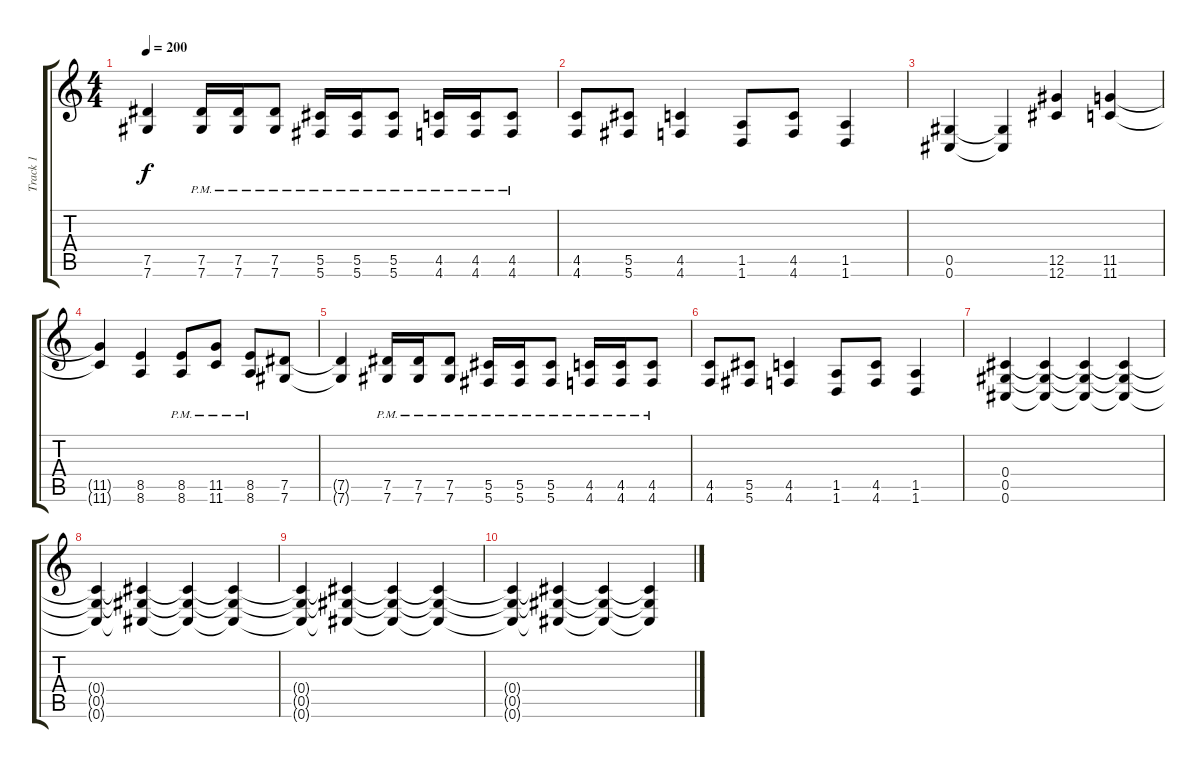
\track ("Track 1" "Track 1") {instrument distortionguitar}
\staff {score tabs}
\tuning (Eb4 Bb3 Gb3 Db3 Ab2 Db2) {hide}
\ts (4 4)
\tempo 200
\clef g2
\ks c
(7.5{t} 7.6{t}).4{dy f} (7.5{pm} 7.6{pm}).16 (7.5{pm} 7.6{pm}).16 (7.5{pm} 7.6{pm}).8 (5.5{pm} 5.6{pm}).16 (5.5{pm} 5.6{pm}).16 (5.5{pm} 5.6{pm}).8 (4.5{pm} 4.6{pm}).16 (4.5{pm} 4.6{pm}).16 (4.5{pm} 4.6{pm}).8 |
(4.5 4.6).8 (5.5 5.6).8 (4.5 4.6).4 (1.5 1.6).8 (4.5 4.6).8 (1.5 1.6).4 |
(0.5 0.6).4 (0.5{t} 0.6{t}).4 (12.5 12.6).4 (11.5 11.6).4 |
(11.5{t} 11.6{t}).4 (8.5 8.6).4 (8.5{pm} 8.6{pm}).8 (11.5{pm} 11.6{pm}).8 (8.5{pm} 8.6{pm}).8 (7.5 7.6).8 |
(7.5{t} 7.6{t}).4 (7.5{pm} 7.6{pm}).16 (7.5{pm} 7.6{pm}).16 (7.5{pm} 7.6{pm}).8 (5.5{pm} 5.6{pm}).16 (5.5{pm} 5.6{pm}).16 (5.5{pm} 5.6{pm}).8 (4.5{pm} 4.6{pm}).16 (4.5{pm} 4.6{pm}).16 (4.5{pm} 4.6{pm}).8 |
(4.5 4.6).8 (5.5 5.6).8 (4.5 4.6).4 (1.5 1.6).8 (4.5 4.6).8 (1.5 1.6).4 |
(0.4 0.5 0.6).4 (0.4{t} 0.5{t} 0.6{t}).4 (0.4{t} 0.5{t} 0.6{t}).4 (0.4{t} 0.5{t} 0.6{t}).4 |
(0.4{t} 0.5{t} 0.6{t}).4 (0.4{t} 0.5{t} 0.6{t}).4 (0.4{t} 0.5{t} 0.6{t}).4 (0.4{t} 0.5{t} 0.6{t}).4 |
(0.4{t} 0.5{t} 0.6{t}).4 (0.4{t} 0.5{t} 0.6{t}).4 (0.4{t} 0.5{t} 0.6{t}).4 (0.4{t} 0.5{t} 0.6{t}).4 |
(0.4{t} 0.5{t} 0.6{t}).4 (0.4{t} 0.5{t} 0.6{t}).4 (0.4{t} 0.5{t} 0.6{t}).4 (0.4{t} 0.5{t} 0.6{t}).4
